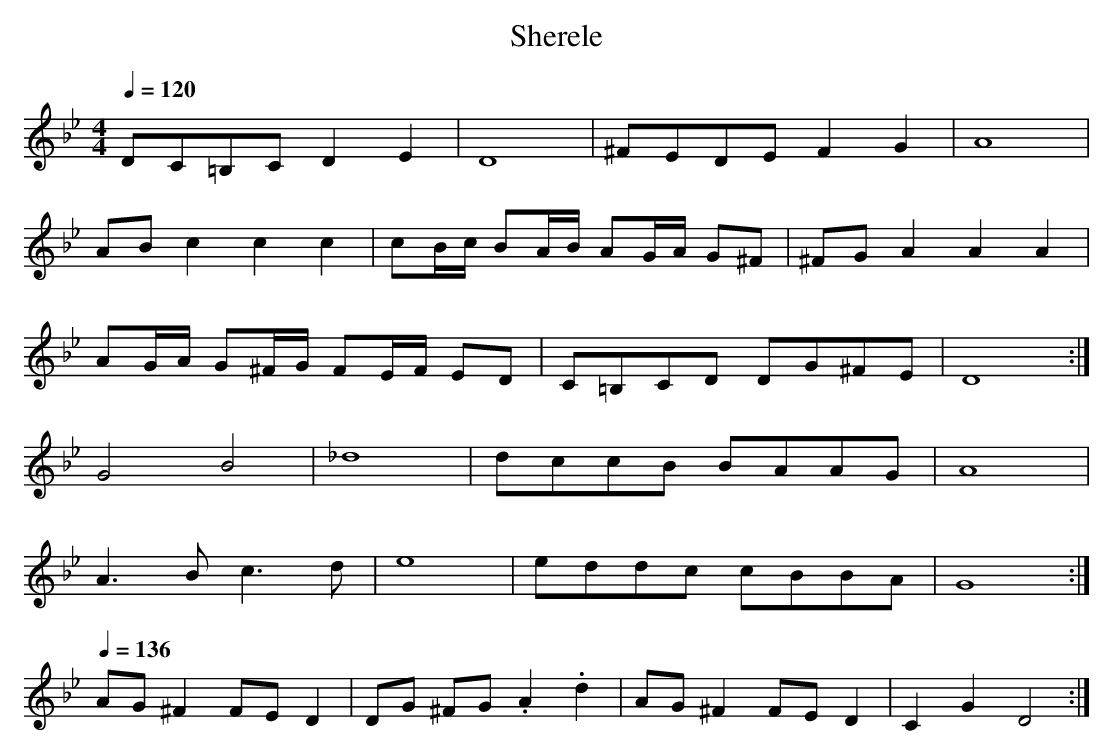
X:1
T:Sherele
M:4/4
L:1/8
Q:1/4=120
K:DPhr
DC=B,C D2E2 | D8                    |\
^FEDE   F2G2 | A8                    |
ABc2   c2c2 | cB/c/ BA/B/  AG/A/ G^F|\
^FGA2   A2A2 |
AG/A/ G^F/G/ FE/F/ ED |\
C=B,CD DG^FE| D8                   :|
G4     B4   |_d8                    |\
dccB   BAAG | A8                    |
A3B    c3d  | e8                    |\
eddc   cBBA | G8                   :|
Q:1/4=136
AG^F2  FED2 | DG   ^FG    .A2   .d2 |\
AG^F2  FED2 | C2    G2     D4      :|
